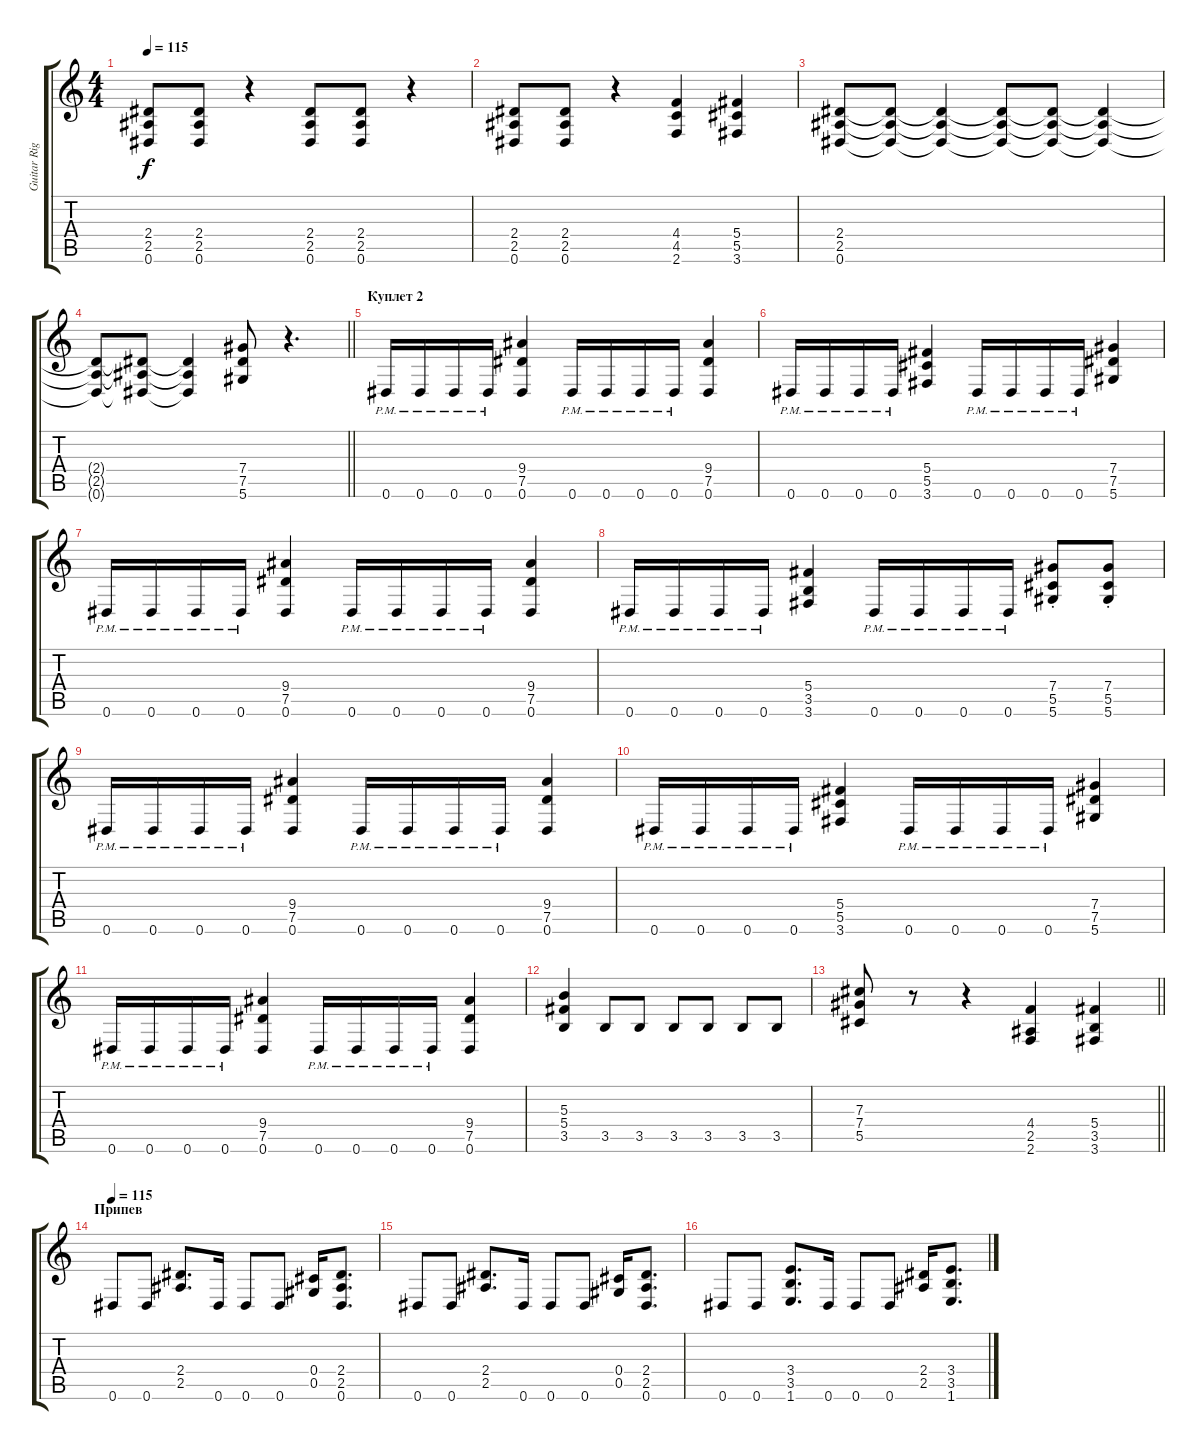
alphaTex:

\track ("Guitar Right" "Guitar Rig") {instrument distortionguitar}
\staff {score tabs}
\tuning (Eb4 Bb3 Gb3 Db3 Ab2 Eb2) {hide}
\ts (4 4)
\tempo 115
\clef g2
\ks c
(2.4 2.5 0.6).8{dy f} (2.4 2.5 0.6).8 r.4 (2.4 2.5 0.6).8 (2.4 2.5 0.6).8 r.4 |
(2.4 2.5 0.6).8 (2.4 2.5 0.6).8 r.4 (4.4 4.5 2.6).4 (5.4 5.5 3.6).4 |
(2.4 2.5 0.6).8 (2.4{t} 2.5{t} 0.6{t}).8 (2.4{t} 2.5{t} 0.6{t}).4 (2.4{t} 2.5{t} 0.6{t}).8 (2.4{t} 2.5{t} 0.6{t}).8 (2.4{t} 2.5{t} 0.6{t}).4 |
\barLineRight lightlight
(2.4{t} 2.5{t} 0.6{t}).8 (2.4{t} 2.5{t} 0.6{t}).8 (2.4{t} 2.5{t} 0.6{t}).4 (7.4 7.5 5.6).8 r.4{d} |
\section ("" "Куплет 2")
0.6{pm}.16 0.6{pm}.16 0.6{pm}.16 0.6{pm}.16 (9.4 7.5 0.6).4 0.6{pm}.16 0.6{pm}.16 0.6{pm}.16 0.6{pm}.16 (9.4 7.5 0.6).4 |
0.6{pm}.16 0.6{pm}.16 0.6{pm}.16 0.6{pm}.16 (5.4 5.5 3.6).4 0.6{pm}.16 0.6{pm}.16 0.6{pm}.16 0.6{pm}.16 (7.4 7.5 5.6).4 |
0.6{pm}.16 0.6{pm}.16 0.6{pm}.16 0.6{pm}.16 (9.4 7.5 0.6).4 0.6{pm}.16 0.6{pm}.16 0.6{pm}.16 0.6{pm}.16 (9.4 7.5 0.6).4 |
0.6{pm}.16 0.6{pm}.16 0.6{pm}.16 0.6{pm}.16 (5.4 3.5 3.6).4 0.6{pm}.16 0.6{pm}.16 0.6{pm}.16 0.6{pm}.16 (7.4{st} 5.5{st} 5.6{st}).8 (7.4{st} 5.5{st} 5.6{st}).8 |
0.6{pm}.16 0.6{pm}.16 0.6{pm}.16 0.6{pm}.16 (9.4 7.5 0.6).4 0.6{pm}.16 0.6{pm}.16 0.6{pm}.16 0.6{pm}.16 (9.4 7.5 0.6).4 |
0.6{pm}.16 0.6{pm}.16 0.6{pm}.16 0.6{pm}.16 (5.4 5.5 3.6).4 0.6{pm}.16 0.6{pm}.16 0.6{pm}.16 0.6{pm}.16 (7.4 7.5 5.6).4 |
0.6{pm}.16 0.6{pm}.16 0.6{pm}.16 0.6{pm}.16 (9.4 7.5 0.6).4 0.6{pm}.16 0.6{pm}.16 0.6{pm}.16 0.6{pm}.16 (9.4 7.5 0.6).4 |
(5.3 5.4 3.5).4{volume 14} 3.5.8 3.5.8 3.5.8 3.5.8 3.5.8 3.5.8 |
\barLineRight lightlight
(7.3 7.4 5.5).8 r.8 r.4 (4.4 2.5 2.6).4 (5.4 3.5 3.6).4 |
\section ("" "Припев")
\tempo 115
0.6.8 0.6.8 (2.4 2.5).8{d} 0.6.16 0.6.8 0.6.8 (0.4 0.5).16 (2.4 2.5 0.6).8{d} |
0.6.8 0.6.8 (2.4 2.5).8{d} 0.6.16 0.6.8 0.6.8 (0.4 0.5).16 (2.4 2.5 0.6).8{d} |
0.6.8 0.6.8 (3.4 3.5 1.6).8{d} 0.6.16 0.6.8 0.6.8 (2.4 2.5).16 (3.4 3.5 1.6).8{d}
